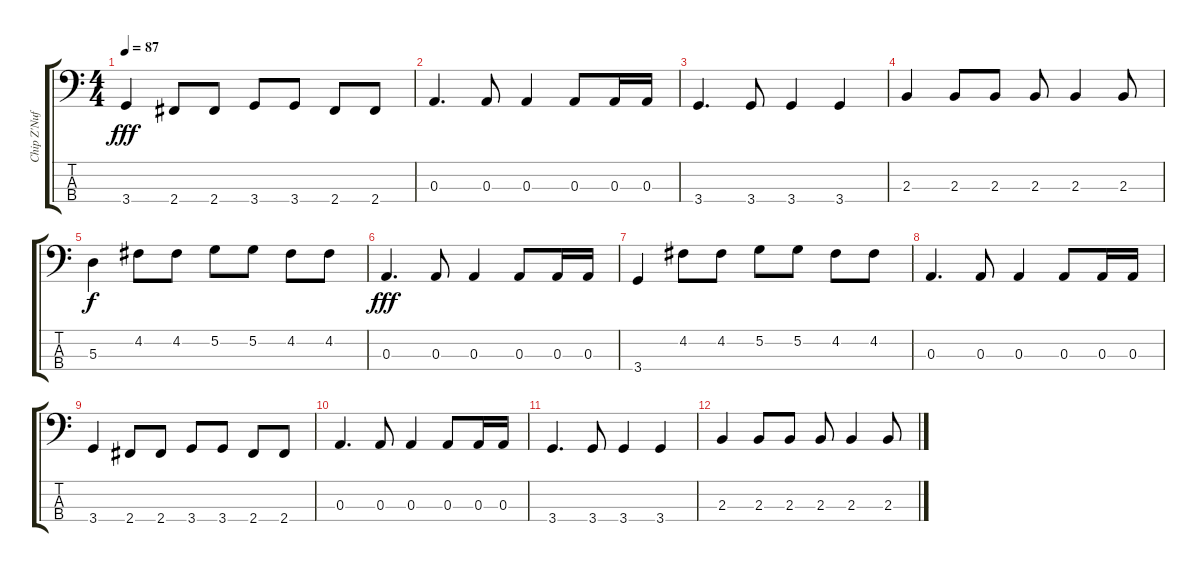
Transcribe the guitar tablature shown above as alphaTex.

\track ("Chip Z'Nuff" "Chip Z'Nuf") {instrument electricbasspick}
\staff {score tabs}
\tuning (G2 D2 A1 E1) {hide}
\ts (4 4)
\tempo 87
\clef f4
\ks c
3.4.4{dy fff} 2.4.8 2.4.8 3.4.8 3.4.8 2.4.8 2.4.8 |
0.3.4{d} 0.3.8 0.3.4 0.3.8 0.3.16 0.3.16 |
3.4.4{d} 3.4.8 3.4.4 3.4.4 |
2.3.4 2.3.8 2.3.8 2.3.8 2.3.4 2.3.8 |
5.3.4{dy f volume 0} 4.2.8 4.2.8 5.2.8 5.2.8 4.2.8 4.2.8 |
0.3.4{d dy fff} 0.3.8 0.3.4 0.3.8 0.3.16 0.3.16 |
3.4.4 4.2.8 4.2.8 5.2.8 5.2.8 4.2.8 4.2.8 |
0.3.4{d} 0.3.8 0.3.4 0.3.8 0.3.16 0.3.16 |
3.4.4 2.4.8 2.4.8 3.4.8 3.4.8 2.4.8 2.4.8 |
0.3.4{d} 0.3.8 0.3.4 0.3.8 0.3.16 0.3.16 |
3.4.4{d} 3.4.8 3.4.4 3.4.4 |
2.3.4 2.3.8 2.3.8 2.3.8 2.3.4 2.3.8
